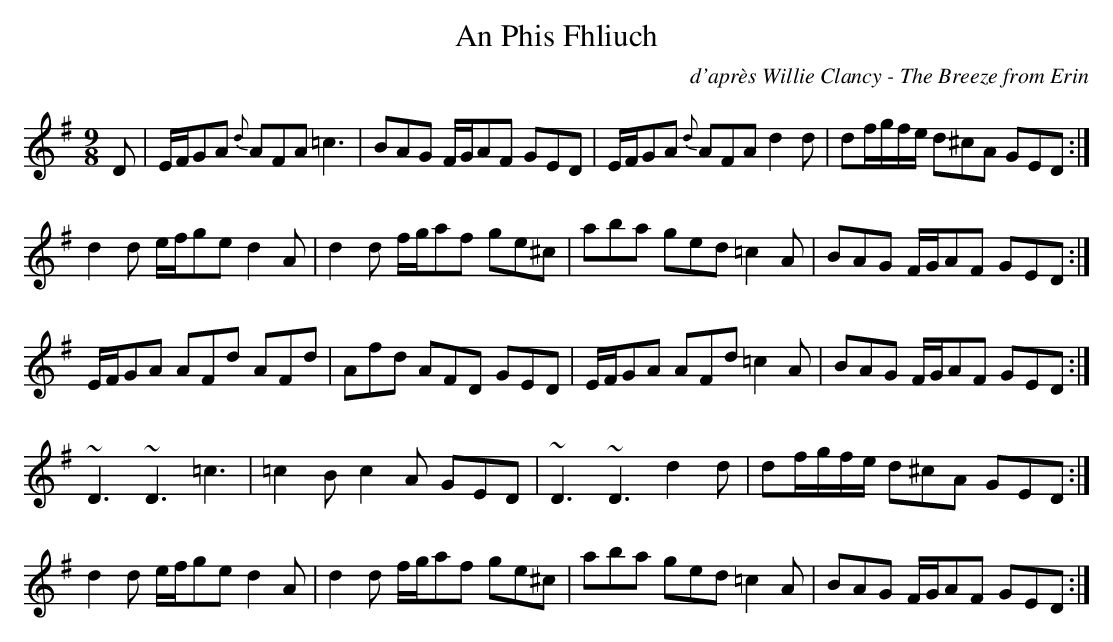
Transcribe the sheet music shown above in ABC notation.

X:1
T:An Phis Fhliuch
C:d'après Willie Clancy - The Breeze from Erin
M:9/8
L:1/8
K:Dmix
D|E/F/GA {d}AFA =c3|BAG F/G/AF GED|E/F/GA {d}AFA d2d|df/g/f/e/ d^cA GED:|
d2d e/f/ge d2A|d2d f/g/af ge^c|aba ged =c2A|BAG F/G/AF GED:|
E/F/GA AFd AFd|Afd AFD GED|E/F/GA AFd  =c2A|BAG F/G/AF GED:|
~D3 ~D3 =c3|=c2B c2A GED|~D3 ~D3                  d2d|df/g/f/e/ d^cA GED:|
d2d e/f/ge d2A|d2d f/g/af ge^c|aba ged =c2A|BAG F/G/AF GED:|
